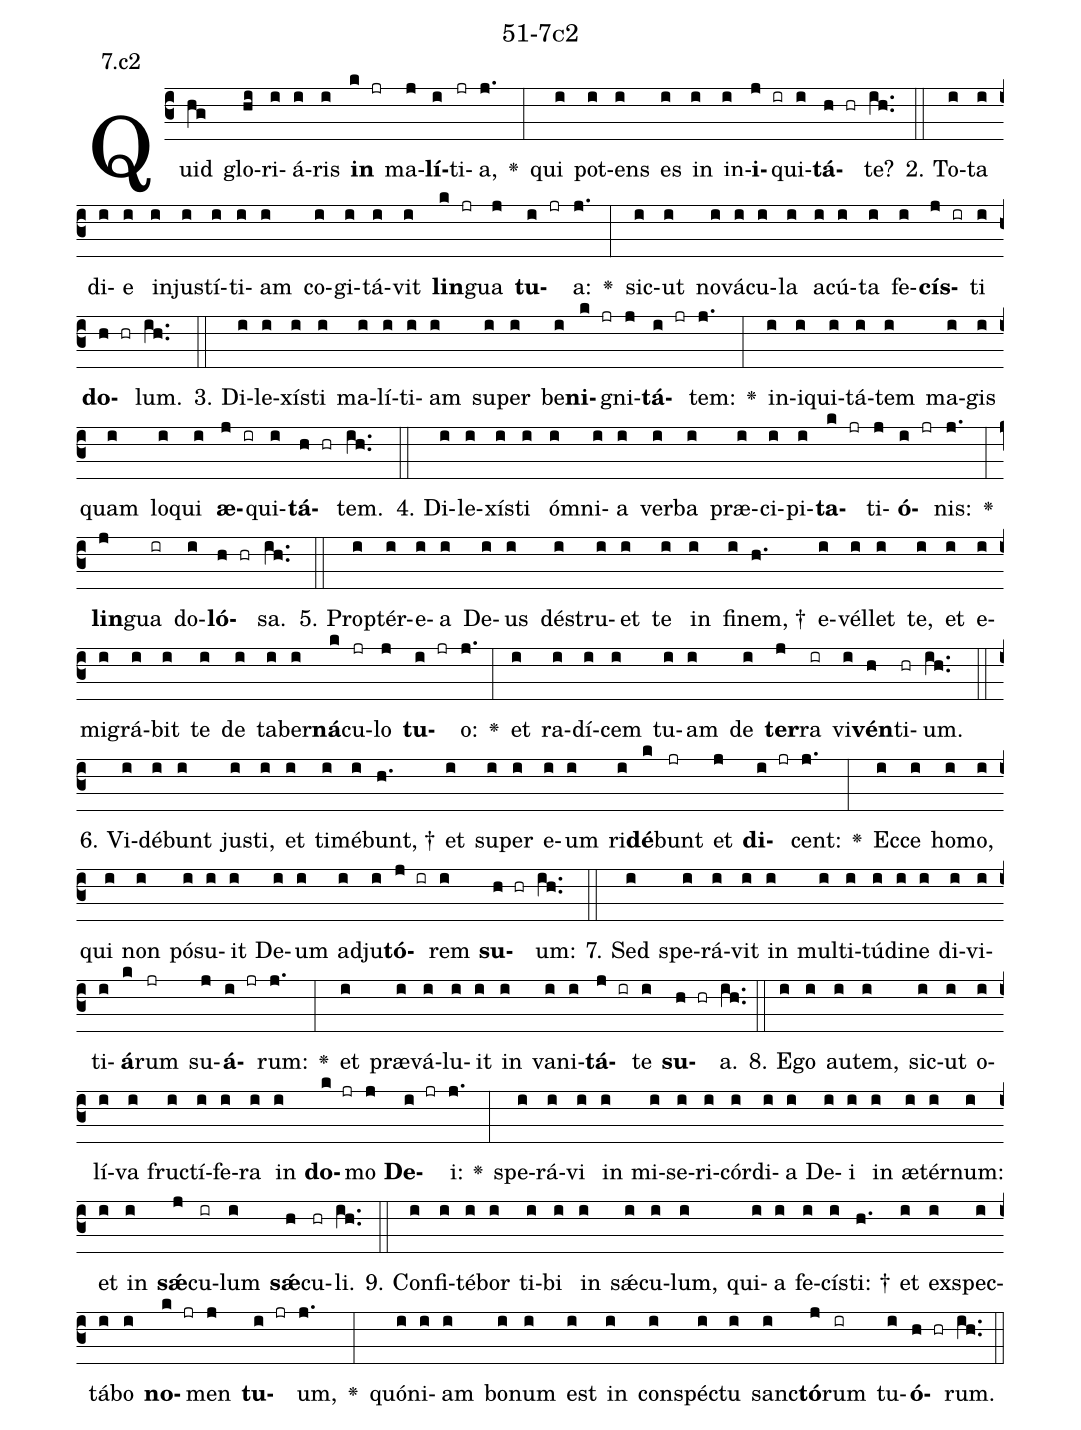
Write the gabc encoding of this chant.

name: 51-7c2;
annotation: 7.c2;
%%
(c3)Quid(hg) glo(hi)ri(i)á(i)ris(i) <b>in</b>(k jr) ma(j)<b>lí</b>(i)ti(jr)a,(j.) <v>\greheightstar</v>(:) qui(i) pot(i)ens(i) es(i) in(i) in(i)<b>i</b>(j ir)qui(i)<b>tá</b>(h hr)te?(ih..) (::)
2. To(i)ta(i) di(i)e(i) in(i)jus(i)tí(i)ti(i)am(i) co(i)gi(i)tá(i)vit(i) <b>lin</b>(k jr)gua(j) <b>tu</b>(i jr)a:(j.) <v>\greheightstar</v>(:) sic(i)ut(i) no(i)vá(i)cu(i)la(i) a(i)cú(i)ta(i) fe(i)<b>cís</b>(j ir)ti(i) <b>do</b>(h hr)lum.(ih..) (::)
3. Di(i)le(i)xís(i)ti(i) ma(i)lí(i)ti(i)am(i) su(i)per(i) be(i)<b>ni</b>(k jr)gni(j)<b>tá</b>(i jr)tem:(j.) <v>\greheightstar</v>(:) in(i)i(i)qui(i)tá(i)tem(i) ma(i)gis(i) quam(i) lo(i)qui(i) <b>æ</b>(j ir)qui(i)<b>tá</b>(h hr)tem.(ih..) (::)
4. Di(i)le(i)xís(i)ti(i) óm(i)ni(i)a(i) ver(i)ba(i) præ(i)ci(i)pi(i)<b>ta</b>(k jr)ti(j)<b>ó</b>(i jr)nis:(j.) <v>\greheightstar</v>(:) <b>lin</b>(j)gua(ir) do(i)<b>ló</b>(h hr)sa.(ih..) (::)
5. Prop(i)tér(i)e(i)a(i) De(i)us(i) dé(i)stru(i)et(i) te(i) in(i) fi(i)nem, †(h.) e(i)vél(i)let(i) te,(i) et(i) e(i)mi(i)grá(i)bit(i) te(i) de(i) ta(i)ber(i)<b>ná</b>(k)cu(jr)lo(j) <b>tu</b>(i jr)o:(j.) <v>\greheightstar</v>(:) et(i) ra(i)dí(i)cem(i) tu(i)am(i) de(i) <b>ter</b>(j)ra(ir) vi(i)<b>vén</b>(h)ti(hr)um.(ih..) (::)
6. Vi(i)dé(i)bunt(i) jus(i)ti,(i) et(i) ti(i)mé(i)bunt, †(h.) et(i) su(i)per(i) e(i)um(i) ri(i)<b>dé</b>(k)bunt(jr) et(j) <b>di</b>(i jr)cent:(j.) <v>\greheightstar</v>(:) Ec(i)ce(i) ho(i)mo,(i) qui(i) non(i) pó(i)su(i)it(i) De(i)um(i) ad(i)ju(i)<b>tó</b>(j ir)rem(i) <b>su</b>(h hr)um:(ih..) (::)
7. Sed(i) spe(i)rá(i)vit(i) in(i) mul(i)ti(i)tú(i)di(i)ne(i) di(i)vi(i)ti(i)<b>á</b>(k)rum(jr) su(j)<b>á</b>(i jr)rum:(j.) <v>\greheightstar</v>(:) et(i) præ(i)vá(i)lu(i)it(i) in(i) va(i)ni(i)<b>tá</b>(j ir)te(i) <b>su</b>(h hr)a.(ih..) (::)
8. E(i)go(i) au(i)tem,(i) sic(i)ut(i) o(i)lí(i)va(i) fruc(i)tí(i)fe(i)ra(i) in(i) <b>do</b>(k jr)mo(j) <b>De</b>(i jr)i:(j.) <v>\greheightstar</v>(:) spe(i)rá(i)vi(i) in(i) mi(i)se(i)ri(i)cór(i)di(i)a(i) De(i)i(i) in(i) æ(i)tér(i)num:(i) et(i) in(i) <b>sǽ</b>(j)cu(ir)lum(i) <b>sǽ</b>(h)cu(hr)li.(ih..) (::)
9. Con(i)fi(i)té(i)bor(i) ti(i)bi(i) in(i) sǽ(i)cu(i)lum,(i) qui(i)a(i) fe(i)cís(i)ti: †(h.) et(i) ex(i)spec(i)tá(i)bo(i) <b>no</b>(k jr)men(j) <b>tu</b>(i jr)um,(j.) <v>\greheightstar</v>(:) quón(i)i(i)am(i) bo(i)num(i) est(i) in(i) con(i)spéc(i)tu(i) sanc(i)<b>tó</b>(j)rum(ir) tu(i)<b>ó</b>(h hr)rum.(ih..) (::)
